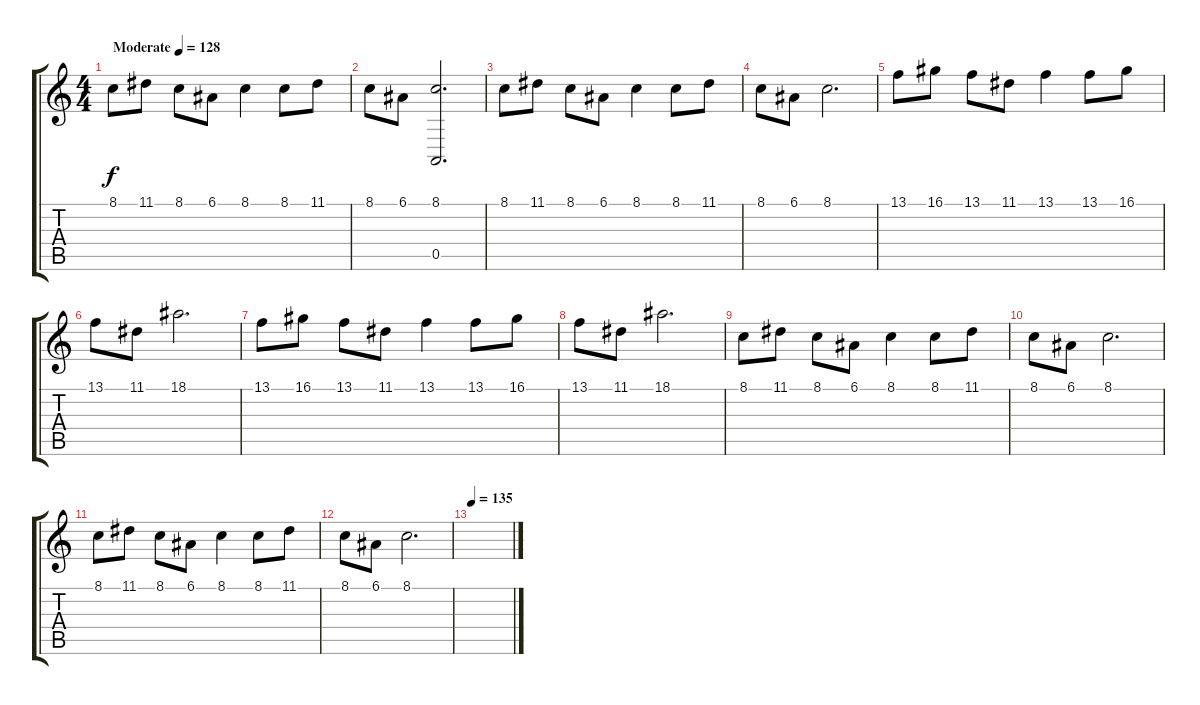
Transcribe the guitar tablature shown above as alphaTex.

\track "" {instrument tremolostrings}
\staff {score tabs}
\tuning (E4 B3 G3 D3 A2 E2) {hide}
\ts (4 4)
\tempo (128 "Moderate")
\clef g2
\ks c
8.1.8{dy f instrument tremolostrings} 11.1.8 8.1.8 6.1.8 8.1.4 8.1.8 11.1.8 |
8.1.8 6.1.8 (8.1 0.5).2{d} |
8.1.8 11.1.8 8.1.8 6.1.8 8.1.4 8.1.8 11.1.8 |
8.1.8 6.1.8 8.1.2{d} |
13.1.8 16.1.8 13.1.8 11.1.8 13.1.4 13.1.8 16.1.8 |
13.1.8 11.1.8 18.1.2{d} |
13.1.8 16.1.8 13.1.8 11.1.8 13.1.4 13.1.8 16.1.8 |
13.1.8 11.1.8 18.1.2{d} |
8.1.8 11.1.8 8.1.8 6.1.8 8.1.4 8.1.8 11.1.8 |
8.1.8 6.1.8 8.1.2{d} |
8.1.8 11.1.8 8.1.8 6.1.8 8.1.4 8.1.8 11.1.8 |
8.1.8 6.1.8 8.1.2{d} |
\tempo 135
